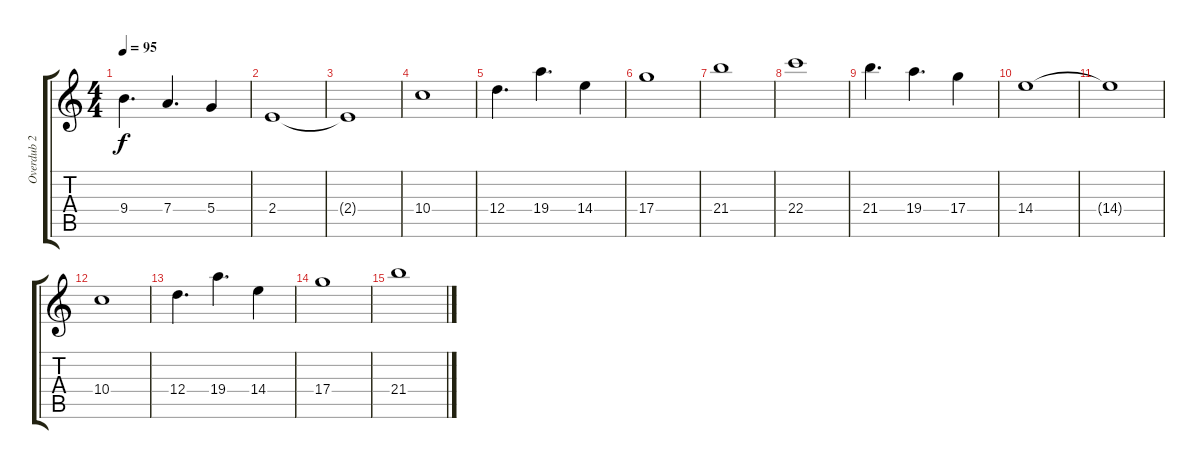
\track ("Overdub 2" "Overdub 2") {instrument distortionguitar}
\staff {score tabs}
\tuning (E4 B3 G3 D3 A2 E2) {hide}
\ts (4 4)
\tempo 95
\clef g2
\ks c
9.4.4{d dy f} 7.4.4{d} 5.4.4 |
2.4.1 |
2.4{t}.1 |
10.4.1 |
12.4.4{d} 19.4.4{d} 14.4.4 |
17.4.1 |
21.4.1 |
22.4.1 |
21.4.4{d} 19.4.4{d} 17.4.4 |
14.4.1 |
14.4{t}.1 |
10.4.1 |
12.4.4{d} 19.4.4{d} 14.4.4 |
17.4.1 |
21.4.1
